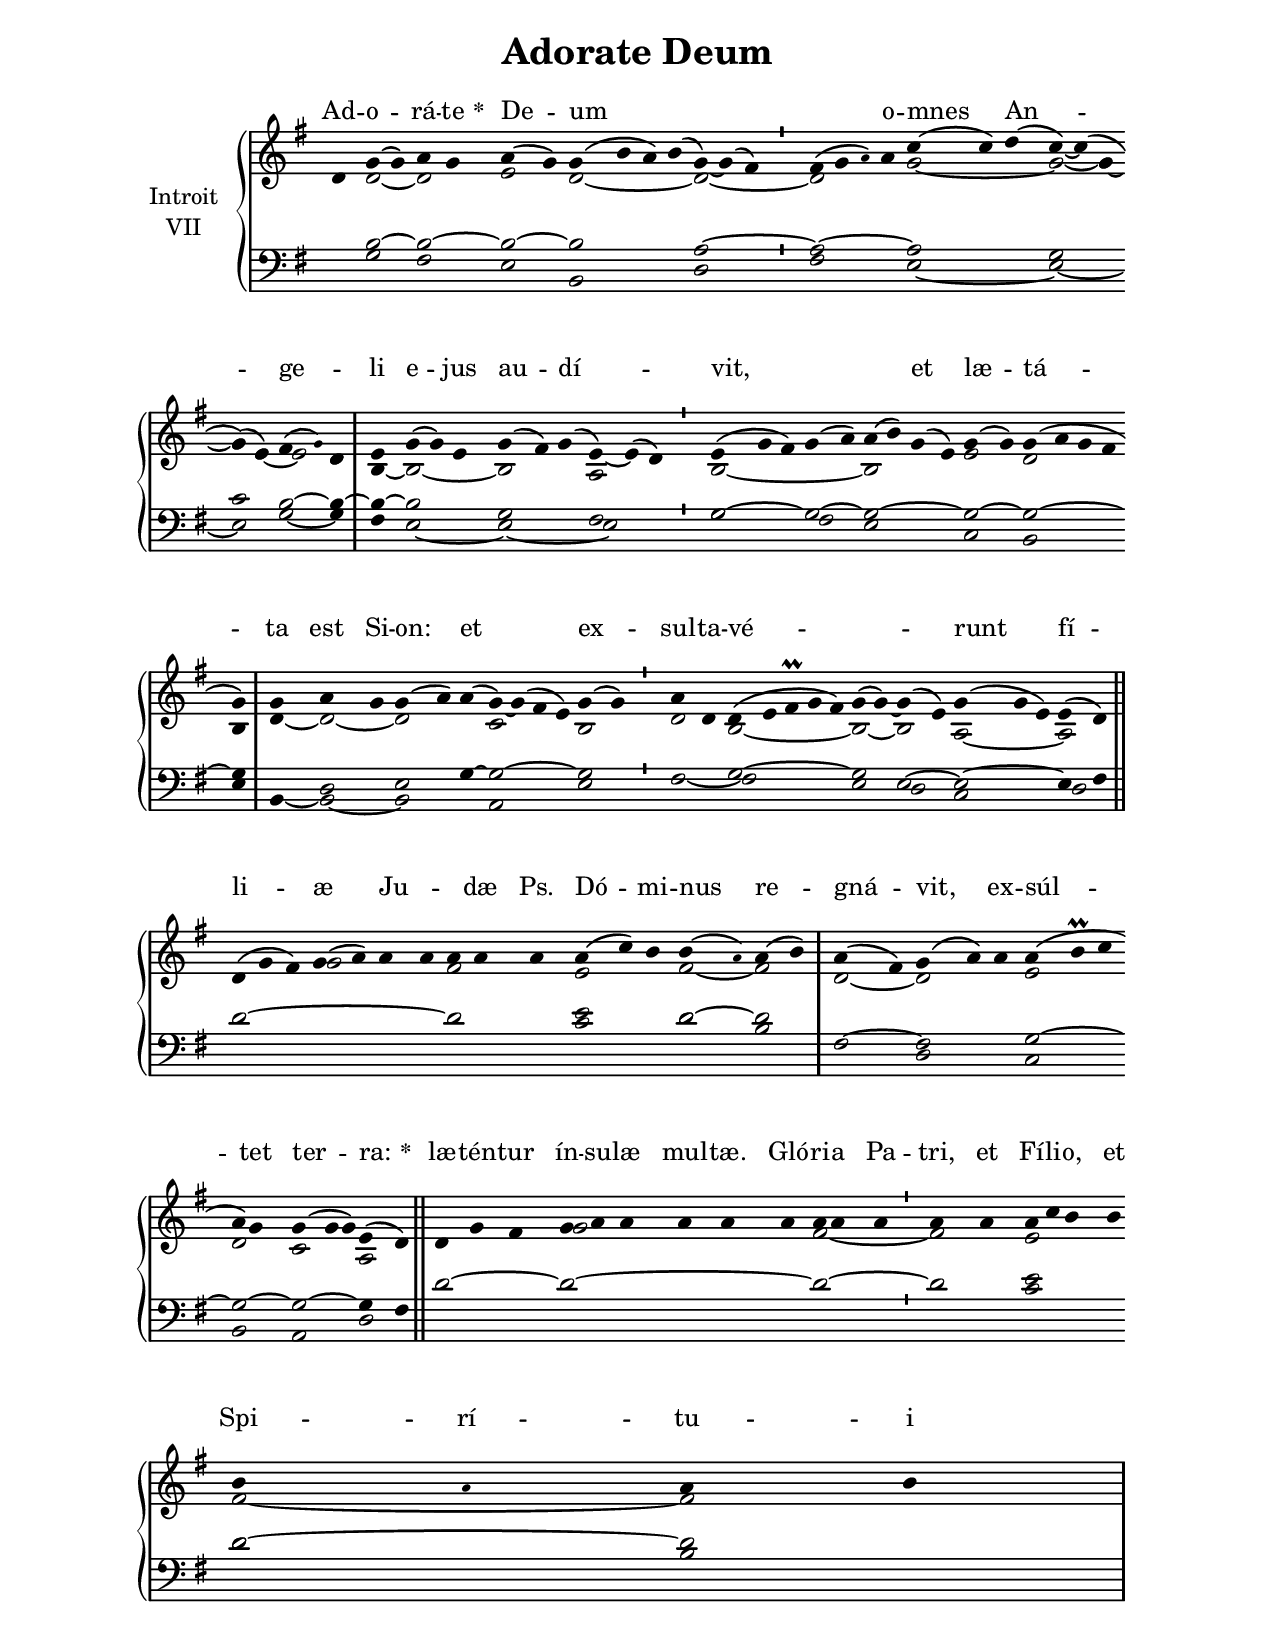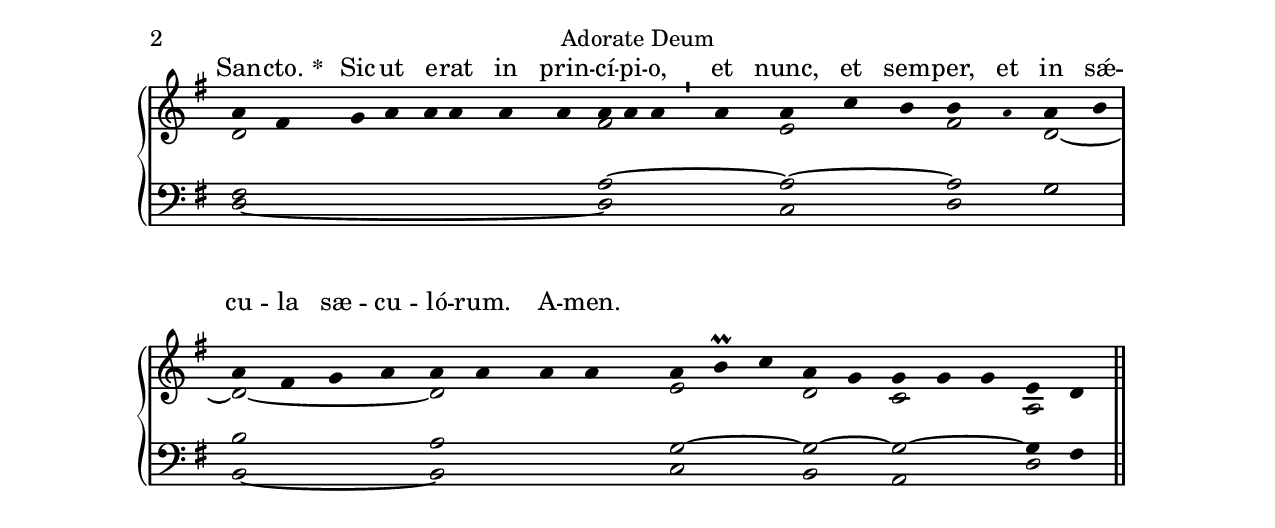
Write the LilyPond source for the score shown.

\version "2.18"
\include "gregorian.ly"
\include "noh2.ily"


%Page reference: page i.126
%(volume.page)

global = {
 \key d \mixolydian
 \cadenzaOn 
}

\header {
  title = \markup \center-column {"Adorate Deum" \vspace #1 }
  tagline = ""
  composer = ""
}

\paper {
 #(include-special-characters)
  oddHeaderMarkup = \markup \fill-line {
    \line {}
    \center-column {
      \on-the-fly #first-page     " "
      \on-the-fly #not-first-page "Adorate Deum"
    }
    \line { \on-the-fly #print-page-number-check-first \fromproperty #'page:page-number-string }
  }
  evenHeaderMarkup = \markup \fill-line {
    \line { \on-the-fly #print-page-number-check-first \fromproperty #'page:page-number-string }
    \center-column { "Adorate Deum" }
    \line {}
  }
}

chantText = \lyricmode {
Ad -- o -- rá -- te 
\set stanza = " * " De -- um _ _ o -- mnes An -- ge -- _ li e -- jus 
au -- dí -- vit, _ _ et læ -- tá -- ta est Si -- on: 
et ex -- sul -- ta -- vé -- _ runt fí -- li -- æ Ju -- _ _ dæ Ps. 
Dó -- mi -- nus re -- gná -- vit, ex -- súl -- tet ter -- ra: 
\set stanza = " * " 
læ -- tén -- tur ín -- su -- læ mul -- tæ. 
Gló -- ri -- a Pa -- tri, et Fí -- li -- o, et Spi -- rí -- tu -- i San -- cto. 
\set stanza = " * " 
Sic -- ut e -- rat in prin -- cí -- pi -- o, et nunc, et sem -- per, 
et in sǽ -- cu -- la sæ -- cu -- ló -- rum. A -- men. }

chantMusic = {
\tieDown   d'4 g'4 ( g'4) a'4 g'4  a'4 ( g'4) g'4 ( b'4 a'4) b'4 ( g'4) ~ g'4 ( fis'4) \divisioMinima
 fis'4 ( g'4 \once \tweak #'font-size #-4 a' ) a'4 c''4 ( c''4) d''4 ( c''4) ~ c''4 ( g'4 \forceBreak
) g'4 ( e'4) fis'4 ( \once \tweak #'font-size #-4 g' ) d'4 \divisioMaxima
 e'4 g'4 ( g'4) e'4 g'4 ( fis'4) g'4 ( e'4) ~ e'4 ( d'4) \divisioMinima
 e'4 ( g'4 fis'4) g'4 ( a'4) a'4 ( b'4) g'4 ( e'4) g'4 ( g'4) g'4 ( a'4 g'4 fis'4 \forceBreak
) g'4 \divisioMaxima
 g'4 a'4 g'4 g'4 ( a'4) a'4 ( g'4) ~ g'4 ( fis'4 e'4) g'4 ( g'4) \divisioMinima
 a'4 d'4 d'4 ( e'4 fis'\prall g'4 fis'4) g'4 ( g'4) ~ g'4 ( e'4) g'4 ( g'4 e'4) e'4 ( d'4) \finalis \forceBreak

 d'4 ( g'4 fis'4) g'4 ( a'4) a'4 a'4 a'4 a'4 a'4 a'4 ( c''4) b'4 b'4 ( \once \tweak #'font-size #-4 a' ) a'4 ( b'4) \divisioMaxima
 a'4 ( fis'4) g'4 ( a'4) a'4 a'4 ( b'\prall c''4 \forceBreak
) a'4 g'4 g'4 ( g'4 g'4) e'4 ( d'4) \finalis
  d'4 g'4 fis'4 g'4 a'4 a'4 a'4 a'4 a'4 a'4 a'4 a'4 \divisioMinima
 a'4 a'4 a'4 c''4 b'4 b'4 \forceBreak
 b'4 \once \tweak #'font-size #-4 a'  a'4 b'4 \divisioMaxima
 a'4 fis'4 g'4 a'4 a'4 a'4 a'4 a'4 a'4 a'4 a'4 \divisioMinima
 a'4 a'4 c''4 b'4 b'4 \once \tweak #'font-size #-4 a'  a'4 b'4 \divisioMaxima \forceBreak

 a'4 fis'4 g'4 a'4 a'4 a'4 a'4 a'4 a'4 b'\prall c''4 a'4 g'4 g'4 g'4 g'4 e'4 d'4 \finalis

}

altoMusic = {
r4 d'2 ~ d'2 e'2 d'2*4/2 ~ d'2*3/2 ~ \divisioMinima
d'2*4/2 g'2*3/2 ~ g'2 ~ g'4 ~ g'4 e'4 ~ e'2 d'4 \divisioMaxima
b4 ~ b2*3/2 ~ b2*3/2 a2*3/2 \divisioMinima
b2*5/2 ~ b2*4/2 e'2 d'2*4/2 b4 \divisioMaxima
d'4 ~ d'2 ~ d'2*3/2 c'2*4/2 b2 \divisioMinima
d'2 b2*5/2 ~ b2 ~ b2 a2*3/2 ~ a2 \finalis
r2*3/2 g'2*4/2 fis'2*3/2 e'2*3/2 fis'2 ~ fis'2 \divisioMaxima
d'2 ~ d'2*3/2 e'2*3/2 d'2 c'2*3/2 a2 r2*3/2 g'2*6/2 fis'2*3/2 ~ \divisioMinima
fis'2 e'2*4/2 fis'2 ~ fis'2 \divisioMaxima
d'2*8/2 fis'2*4/2 e'2*3/2 fis'2 d'2 ~ \divisioMaxima
d'2*4/2 ~ d'2*4/2 e'2*3/2 d'2 c'2*3/2 a2 \finalis
}

tenorMusic = {
r4 b2 ~ b2 ~ b2 ~ b2*4/2 a2*3/2 ~ \divisioMinima
a2*4/2 ~ a2*3/2 g2*3/2 c'2 b2 ~ b4 ~ \divisioMaxima
b4 ~ b2*3/2 g2*3/2 fis2*3/2 \divisioMinima
g2*3/2 ~ g2 ~ g2*4/2 ~ g2 ~ g2*4/2 ~ g4 \divisioMaxima
r4 d2 e2 g4 ~ g2*4/2 ~ g2 \divisioMinima
r2 g2*5/2 ~ g2 e2 ~ e2*3/2 ~ e4 fis4 \finalis
d'2*7/2 ~ d'2*3/2 e'2*3/2 d'2 ~ d'2 \divisioMaxima
fis2 ~ fis2*3/2 g2*3/2 ~ g2 ~ g2*3/2 ~ g4 fis4 d'2*3/2 ~ d'2*6/2 ~ d'2*3/2 ~ \divisioMinima
d'2 e'2*4/2 d'2 ~ d'2 \divisioMaxima
fis2*8/2 a2*4/2 ~ a2*3/2 ~ a2 g2 \divisioMaxima
b2*4/2 a2*4/2 g2*3/2 ~ g2 ~ g2*3/2 ~ g4 fis4 \finalis
}

bassMusic = {
r4 g2 fis2 e2 b,2*4/2 d2*3/2 \divisioMinima
fis2*4/2 e2*3/2 ~ e2*3/2 ~ e2 g2 ~ g4 \divisioMaxima
fis4 e2*3/2 ~ e2*3/2 ~ e2*3/2 \divisioMinima
g2*3/2 fis2 e2*4/2 c2 b,2*4/2 e4 \divisioMaxima
b,4 ~ b,2 ~ b,2*3/2 a,2*4/2 e2 \divisioMinima
fis2 ~ fis2*5/2 e2 d2 c2*3/2 d2 \finalis
r2*10/2 c'2*3/2 d'2 b2 \divisioMaxima
r2 d2*3/2 c2*3/2 b,2 a,2*3/2 d2 r2*14/2 c'2*4/2 d'2 b2 \divisioMaxima
d2*8/2 ~ d2*4/2 c2*3/2 d2 g2 \divisioMaxima
b,2*4/2 ~ b,2*4/2 c2*3/2 b,2 a,2*3/2 d2 \finalis
}

voiceLines = {
\voiceLineStyle


}

\score{
  <<
    \new GrandStaff <<
      \set GrandStaff.autoBeaming = ##f
      \set GrandStaff.instrumentName = \markup \center-column {
        "Introit"
        "VII"
      }
      \new Staff = up <<
        \new Voice = "chant" {
          \voiceOne \global \chantMusic
        }
        \new Voice {
          \voiceTwo \global \altoMusic
        }
      >>

      \new Staff = down <<
        \clef bass
        \new Voice {
          \voiceOne \global \tenorMusic
        }
        \new Voice {
          \voiceTwo \global \bassMusic
        }
	\new Voice {
        \voiceThree \global \voiceLines
        }
      >>
    >>
    \new Lyrics \lyricsto chant {
      \chantText
    }
  >>
  \layout{
  }
  \midi{
    \tempo 4 = 125
  }
}
